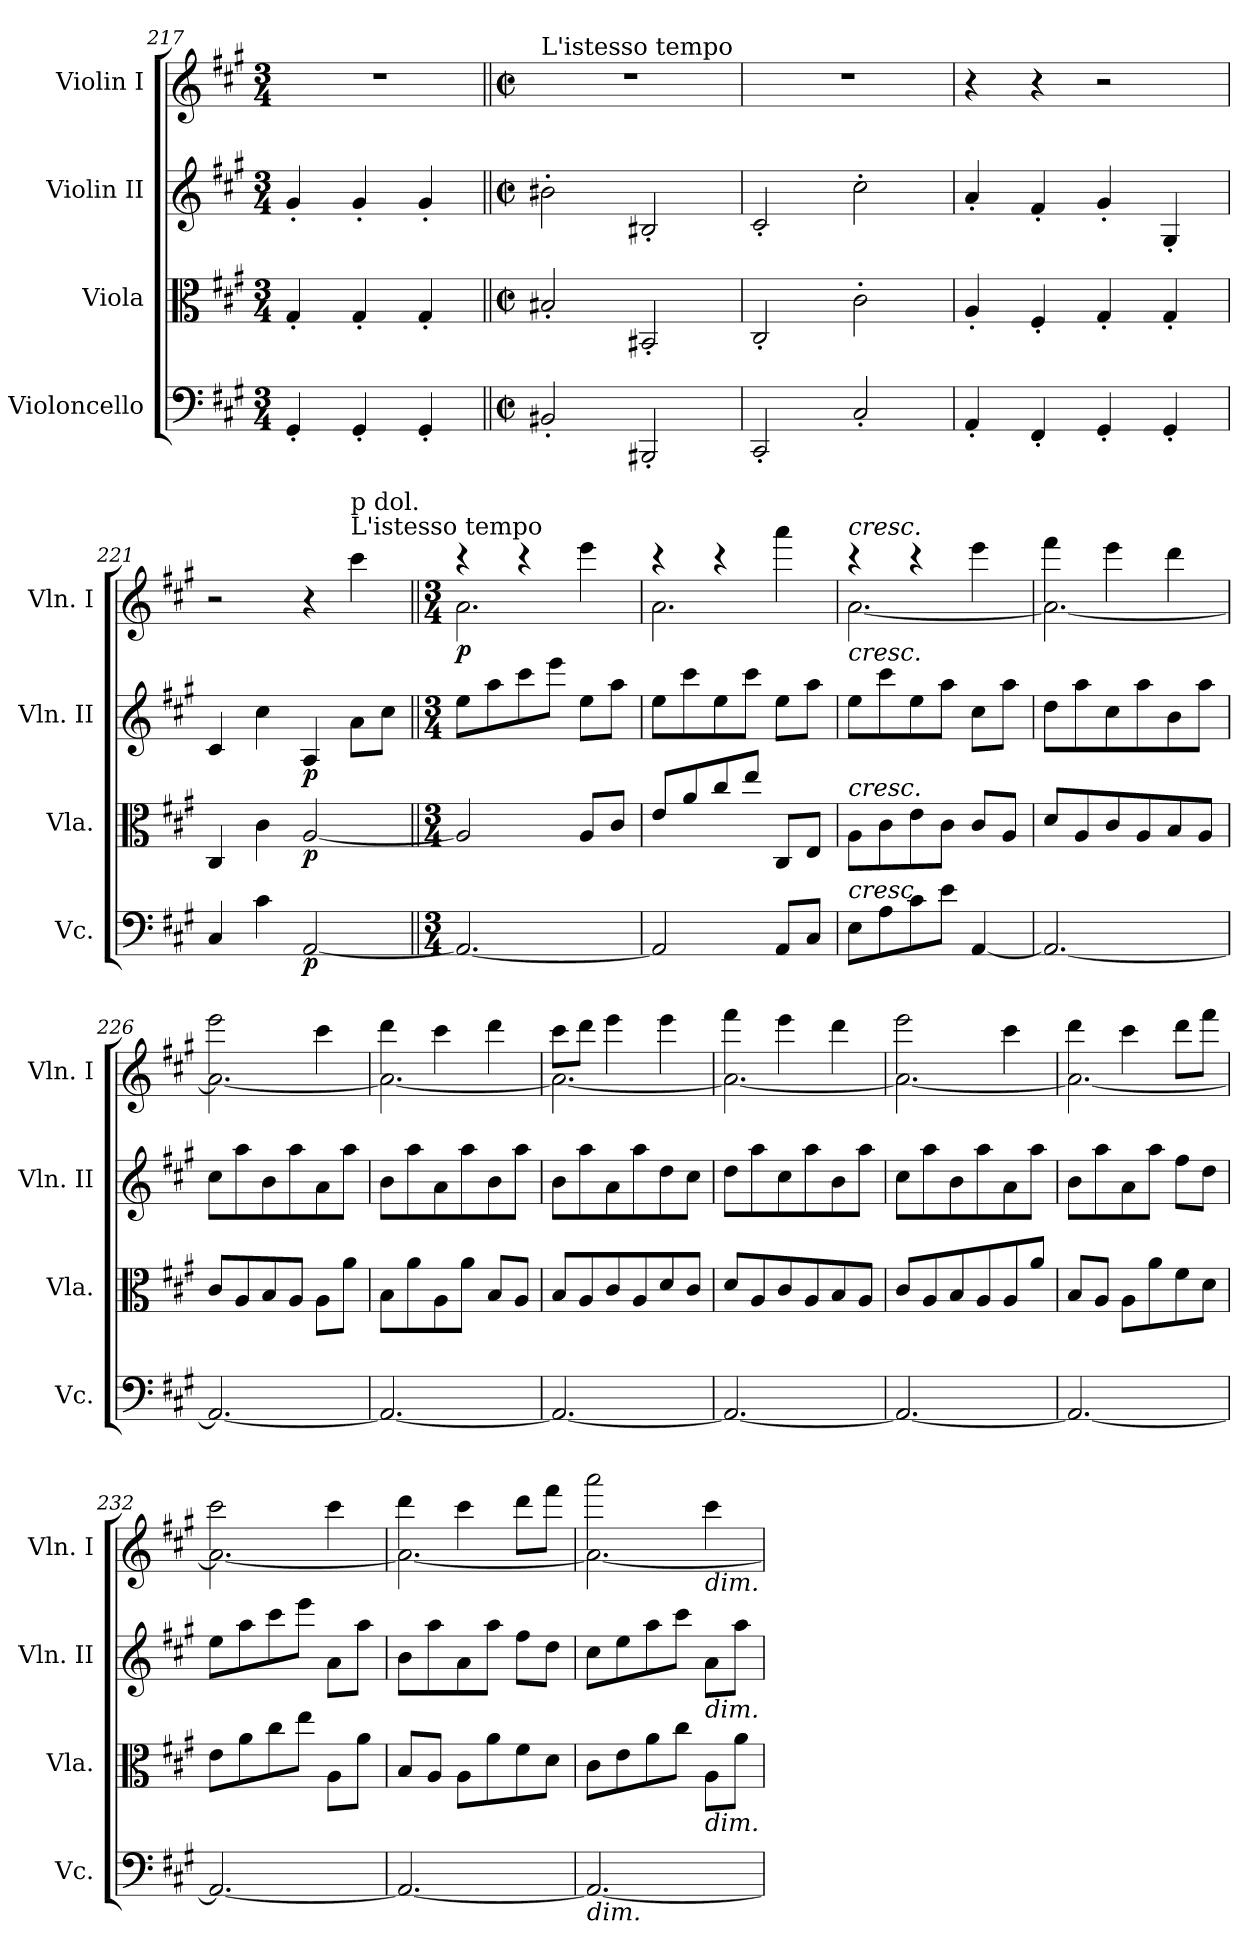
**kern	**dynam	**kern	**dynam	**kern	**dynam	**kern	**dynam
*part4	*part4	*part3	*part3	*part2	*part2	*part1	*part1
*staff4	*staff4	*staff3	*staff3	*staff2	*staff2	*staff1	*staff1
*I"Violoncello	*	*I"Viola	*	*I"Violin II	*	*I"Violin I	*
*I'Vc.	*	*I'Vla.	*	*I'Vln. II	*	*I'Vln. I	*
*clefF4	*	*clefC3	*	*clefG2	*	*clefG2	*
*k[f#c#g#]	*	*k[f#c#g#]	*	*k[f#c#g#]	*	*k[f#c#g#]	*
*M3/4	*	*M3/4	*	*M3/4	*	*M3/4	*
=217	=217	=217	=217	=217	=217	=217	=217
4GG#'/	.	4G#'/	.	4g#'/	.	2.r	.
4GG#'/	.	4G#'/	.	4g#'/	.	.	.
4GG#'/	.	4G#'/	.	4g#'/	.	.	.
=218||	=218||	=218||	=218||	=218||	=218||	=218||	=218||
*M2/2	*	*M2/2	*	*M2/2	*	*M2/2	*
*met(c|)	*	*met(c|)	*	*met(c|)	*	*met(c|)	*
!	!	!	!	!	!	!LO:TX:a:t=L'istesso tempo	!
2BB#X'/	.	2B#X'/	.	2b#X'\	.	1r	.
2BBB#X'/	.	2BB#X'/	.	2B#X'/	.	.	.
=219	=219	=219	=219	=219	=219	=219	=219
2CC#'/	.	2C#'/	.	2c#'/	.	1r	.
2C#'/	.	2c#'\	.	2cc#'\	.	.	.
=220	=220	=220	=220	=220	=220	=220	=220
4AA'/	.	4A'/	.	4a'/	.	4r	.
4FF#'/	.	4F#'/	.	4f#'/	.	4r	.
4GG#'/	.	4G#'/	.	4g#'/	.	2r	.
4GG#'/	.	4G#'/	.	4G#'/	.	.	.
=221	=221	=221	=221	=221	=221	=221	=221
4C#/	.	4C#/	.	4c#/	.	2r	.
4c#\	.	4c#\	.	4cc#\	.	.	.
!	!LO:DY:b	!	!LO:DY:b	!	!LO:DY:b	!	!
[2AA/	p	[2A/	p	4A/	p	4r	.
!	!	!	!	!	!	!LO:TX:a:t=L'istesso tempo	!
!	!	!	!	!	!	!LO:TX:a:t=p  dol.	!
.	.	.	.	8a\L	.	4ccc#\	.
.	.	.	.	8cc#\J	.	.	.
=222||	=222||	=222||	=222||	=222||	=222||	=222||	=222||
*M3/4	*	*M3/4	*	*M3/4	*	*M3/4	*
*	*	*	*	*	*	*^	*
!	!	!	!	!	!	!	!	!LO:DY:b
2.AA/_	.	2A/]	.	8ee\L	.	4r	2.a\	p
.	.	.	.	8aa\	.	.	.	.
.	.	.	.	8ccc#\	.	4r	.	.
.	.	.	.	8eee\J	.	.	.	.
.	.	8A/L	.	8ee\L	.	4eee\	.	.
.	.	8c#/J	.	8aa\J	.	.	.	.
=223	=223	=223	=223	=223	=223	=223	=223	=223
2AA/]	.	8e/L	.	8ee\L	.	4r	2.a\	.
.	.	8a/	.	8ccc#\	.	.	.	.
.	.	8cc#/	.	8ee\	.	4r	.	.
.	.	8ee/J	.	8ccc#\J	.	.	.	.
8AA/L	.	8C#/L	.	8ee\L	.	4aaa\	.	.
8C#/J	.	8E/J	.	8aa\J	.	.	.	.
=224	=224	=224	=224	=224	=224	=224	=224	=224
!	!	!	!	!	!	!LO:TX:a:i:t=cresc.	!	!
!	!	!	!	!LO:TX:a:i:t=cresc.	!	!	!	!
!	!	!LO:TX:a:i:t=cresc.	!	!	!	!	!	!
!LO:TX:a:i:t=cresc.	!	!	!	!	!	!	!	!
8E\L	.	8A\L	.	8ee\L	.	4r	[2.a\	.
8A\	.	8c#\	.	8ccc#\	.	.	.	.
8c#\	.	8e\	.	8ee\	.	4r	.	.
8e\J	.	8c#\J	.	8aa\J	.	.	.	.
[4AA/	.	8c#/L	.	8cc#\L	.	4eee\	.	.
.	.	8A/J	.	8aa\J	.	.	.	.
=225	=225	=225	=225	=225	=225	=225	=225	=225
2.AA/_	.	8d/L	.	8dd\L	.	4fff#\	2.a\_	.
.	.	8A/	.	8aa\	.	.	.	.
.	.	8c#/	.	8cc#\	.	4eee\	.	.
.	.	8A/	.	8aa\	.	.	.	.
.	.	8B/	.	8b\	.	4ddd\	.	.
.	.	8A/J	.	8aa\J	.	.	.	.
=226	=226	=226	=226	=226	=226	=226	=226	=226
2.AA/_	.	8c#/L	.	8cc#\L	.	2eee\	2.a\_	.
.	.	8A/	.	8aa\	.	.	.	.
.	.	8B/	.	8b\	.	.	.	.
.	.	8A/J	.	8aa\	.	.	.	.
.	.	8A\L	.	8a\	.	4ccc#\	.	.
.	.	8a\J	.	8aa\J	.	.	.	.
=227	=227	=227	=227	=227	=227	=227	=227	=227
2.AA/_	.	8B\L	.	8b\L	.	4ddd\	2.a\_	.
.	.	8a\	.	8aa\	.	.	.	.
.	.	8A\	.	8a\	.	4ccc#\	.	.
.	.	8a\J	.	8aa\	.	.	.	.
.	.	8B/L	.	8b\	.	4ddd\	.	.
.	.	8A/J	.	8aa\J	.	.	.	.
=228	=228	=228	=228	=228	=228	=228	=228	=228
2.AA/_	.	8B/L	.	8b\L	.	8ccc#\L	2.a\_	.
.	.	8A/	.	8aa\	.	8ddd\J	.	.
.	.	8c#/	.	8a\	.	4eee\	.	.
.	.	8A/	.	8aa\	.	.	.	.
.	.	8d/	.	8dd\	.	4eee\	.	.
.	.	8c#/J	.	8cc#\J	.	.	.	.
=229	=229	=229	=229	=229	=229	=229	=229	=229
2.AA/_	.	8d/L	.	8dd\L	.	4fff#\	2.a\_	.
.	.	8A/	.	8aa\	.	.	.	.
.	.	8c#/	.	8cc#\	.	4eee\	.	.
.	.	8A/	.	8aa\	.	.	.	.
.	.	8B/	.	8b\	.	4ddd\	.	.
.	.	8A/J	.	8aa\J	.	.	.	.
=230	=230	=230	=230	=230	=230	=230	=230	=230
2.AA/_	.	8c#/L	.	8cc#\L	.	2eee\	2.a\_	.
.	.	8A/	.	8aa\	.	.	.	.
.	.	8B/	.	8b\	.	.	.	.
.	.	8A/	.	8aa\	.	.	.	.
.	.	8A/	.	8a\	.	4ccc#\	.	.
.	.	8a/J	.	8aa\J	.	.	.	.
=231	=231	=231	=231	=231	=231	=231	=231	=231
2.AA/_	.	8B/L	.	8b\L	.	4ddd\	2.a\_	.
.	.	8A/J	.	8aa\	.	.	.	.
.	.	8A\L	.	8a\	.	4ccc#\	.	.
.	.	8a\	.	8aa\J	.	.	.	.
.	.	8f#\	.	8ff#\L	.	8ddd\L	.	.
.	.	8d\J	.	8dd\J	.	8fff#\J	.	.
=232	=232	=232	=232	=232	=232	=232	=232	=232
2.AA/_	.	8e\L	.	8ee\L	.	2ccc#\	2.a\_	.
.	.	8a\	.	8aa\	.	.	.	.
.	.	8cc#\	.	8ccc#\	.	.	.	.
.	.	8ee\J	.	8eee\J	.	.	.	.
.	.	8A\L	.	8a\L	.	4ccc#\	.	.
.	.	8a\J	.	8aa\J	.	.	.	.
=233	=233	=233	=233	=233	=233	=233	=233	=233
2.AA/_	.	8B/L	.	8b\L	.	4ddd\	2.a\_	.
.	.	8A/J	.	8aa\	.	.	.	.
.	.	8A\L	.	8a\	.	4ccc#\	.	.
.	.	8a\	.	8aa\J	.	.	.	.
.	.	8f#\	.	8ff#\L	.	8ddd\L	.	.
.	.	8d\J	.	8dd\J	.	8fff#\J	.	.
=234	=234	=234	=234	=234	=234	=234	=234	=234
!LO:TX:b:i:t=dim.	!	!	!	!	!	!	!	!
2.AA/_	.	8c#\L	.	8cc#\L	.	2aaa\	2.a\_	.
.	.	8e\	.	8ee\	.	.	.	.
.	.	8a\	.	8aa\	.	.	.	.
.	.	8cc#\J	.	8ccc#\J	.	.	.	.
!	!	!	!	!	!	!LO:TX:b:i:t=dim.	!	!
!	!	!	!	!LO:TX:b:i:t=dim.	!	!	!	!
!	!	!LO:TX:b:i:t=dim.	!	!	!	!	!	!
.	.	8A\L	.	8a\L	.	4ccc#\	.	.
.	.	8a\J	.	8aa\J	.	.	.	.
*	*	*	*	*	*	*v	*v	*
=	=	=	=	=	=	=	=
*-	*-	*-	*-	*-	*-	*-	*-
